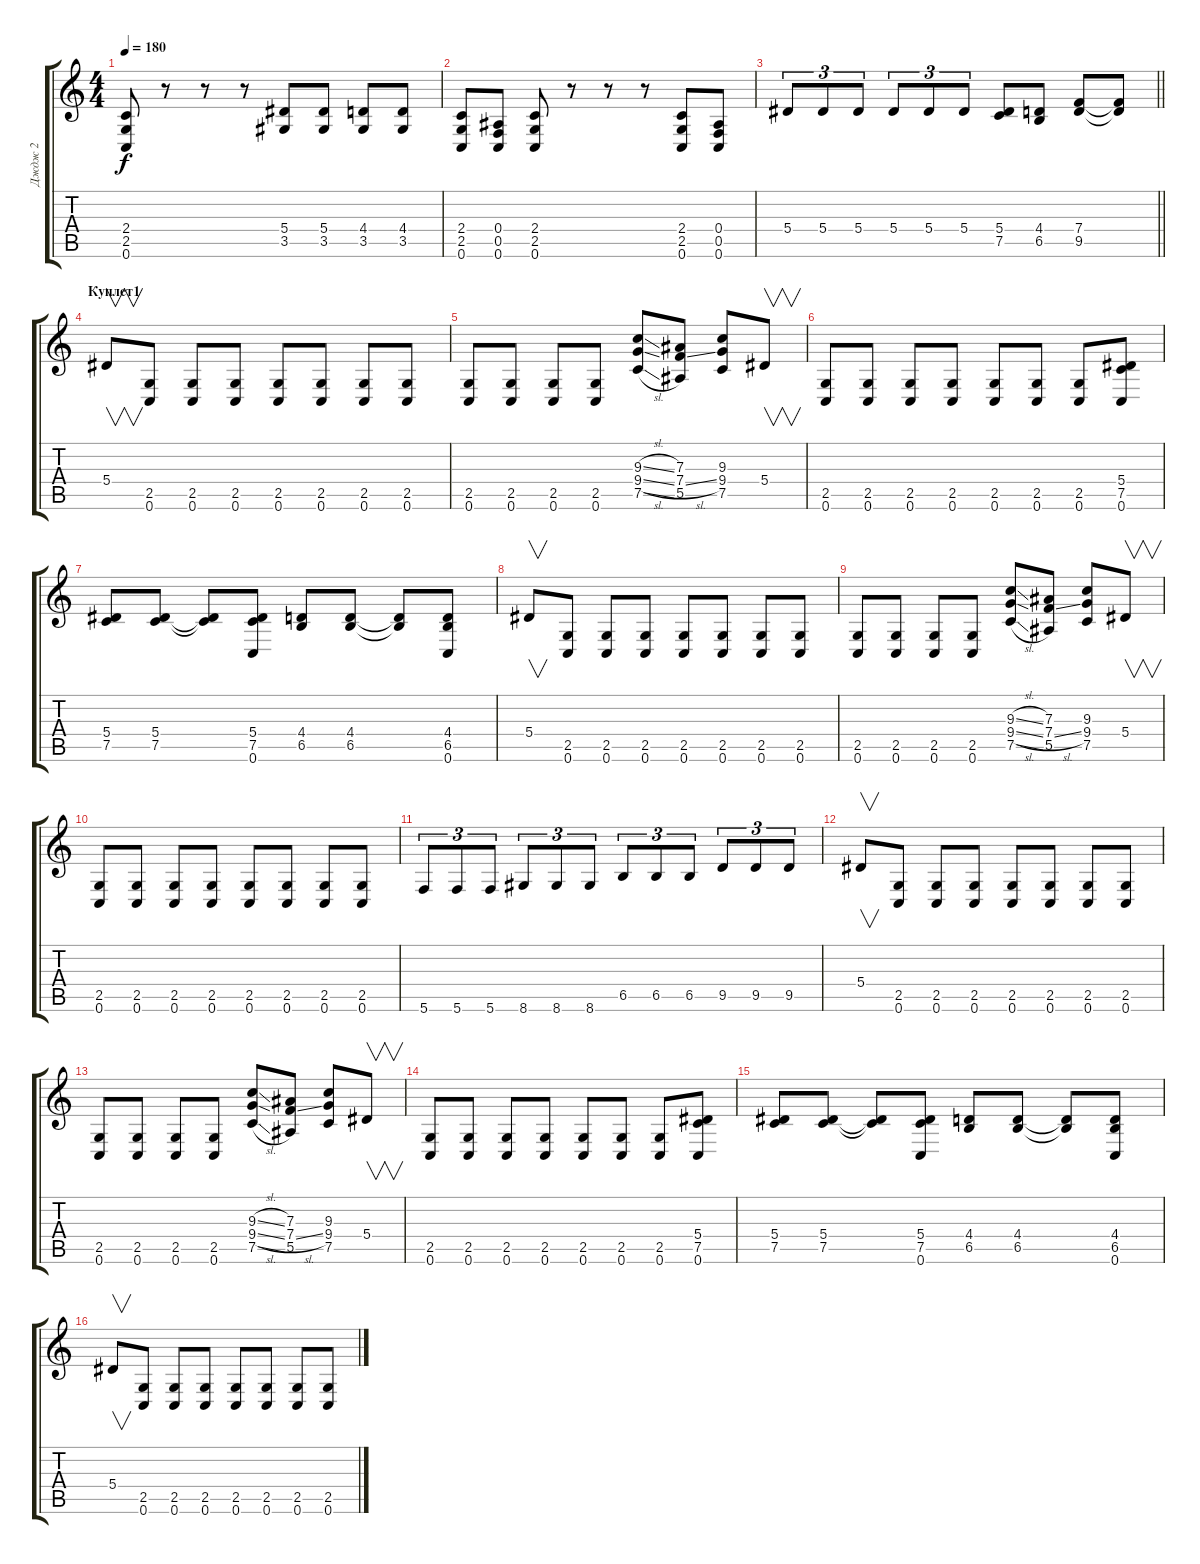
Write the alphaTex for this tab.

\track ("Дждж 2" "Дждж 2") {instrument overdrivenguitar}
\staff {score tabs}
\tuning (C4 G3 Eb3 Bb2 F2 C2) {hide}
\ts (4 4)
\tempo 180
\clef g2
\ks c
(2.4 2.5 0.6).8{dy f} r.8 r.8 r.8 (5.4 3.5).8 (5.4 3.5).8 (4.4 3.5).8 (4.4 3.5).8 |
(2.4 2.5 0.6).8 (0.4 0.5 0.6).8 (2.4 2.5 0.6).8 r.8 r.8 r.8 (2.4 2.5 0.6).8 (0.4 0.5 0.6).8 |
\barLineRight lightlight
5.4.8{tu (3 2)} 5.4.8{tu (3 2)} 5.4.8{tu (3 2)} 5.4.8{tu (3 2)} 5.4.8{tu (3 2)} 5.4.8{tu (3 2)} (5.4 7.5).8 (4.4 6.5).8 (7.4 9.5).8 (7.4{t} 9.5{t}).8 |
\section ("" "Куплет1")
5.4.8{v} (2.5 0.6).8 (2.5 0.6).8 (2.5 0.6).8 (2.5 0.6).8 (2.5 0.6).8 (2.5 0.6).8 (2.5 0.6).8 |
(2.5 0.6).8 (2.5 0.6).8 (2.5 0.6).8 (2.5 0.6).8 (9.3{sl} 9.4{sl} 7.5{sl}).8 (7.3 7.4{sl} 5.5).8 (9.3 9.4 7.5).8 5.4.8{v} |
(2.5 0.6).8 (2.5 0.6).8 (2.5 0.6).8 (2.5 0.6).8 (2.5 0.6).8 (2.5 0.6).8 (2.5 0.6).8 (5.4 7.5 0.6).8 |
(5.4 7.5).8 (5.4 7.5).8 (5.4{t} 7.5{t}).8 (5.4 7.5 0.6).8 (4.4 6.5).8 (4.4 6.5).8 (4.4{t} 6.5{t}).8 (4.4 6.5 0.6).8 |
5.4.8{v} (2.5 0.6).8 (2.5 0.6).8 (2.5 0.6).8 (2.5 0.6).8 (2.5 0.6).8 (2.5 0.6).8 (2.5 0.6).8 |
(2.5 0.6).8 (2.5 0.6).8 (2.5 0.6).8 (2.5 0.6).8 (9.3{sl} 9.4{sl} 7.5{sl}).8 (7.3 7.4{sl} 5.5).8 (9.3 9.4 7.5).8 5.4.8{v} |
(2.5 0.6).8 (2.5 0.6).8 (2.5 0.6).8 (2.5 0.6).8 (2.5 0.6).8 (2.5 0.6).8 (2.5 0.6).8 (2.5 0.6).8 |
5.6.8{tu (3 2)} 5.6.8{tu (3 2)} 5.6.8{tu (3 2)} 8.6.8{tu (3 2)} 8.6.8{tu (3 2)} 8.6.8{tu (3 2)} 6.5.8{tu (3 2)} 6.5.8{tu (3 2)} 6.5.8{tu (3 2)} 9.5.8{tu (3 2)} 9.5.8{tu (3 2)} 9.5.8{tu (3 2)} |
5.4.8{v} (2.5 0.6).8 (2.5 0.6).8 (2.5 0.6).8 (2.5 0.6).8 (2.5 0.6).8 (2.5 0.6).8 (2.5 0.6).8 |
(2.5 0.6).8 (2.5 0.6).8 (2.5 0.6).8 (2.5 0.6).8 (9.3{sl} 9.4{sl} 7.5{sl}).8 (7.3 7.4{sl} 5.5).8 (9.3 9.4 7.5).8 5.4.8{v} |
(2.5 0.6).8 (2.5 0.6).8 (2.5 0.6).8 (2.5 0.6).8 (2.5 0.6).8 (2.5 0.6).8 (2.5 0.6).8 (5.4 7.5 0.6).8 |
(5.4 7.5).8 (5.4 7.5).8 (5.4{t} 7.5{t}).8 (5.4 7.5 0.6).8 (4.4 6.5).8 (4.4 6.5).8 (4.4{t} 6.5{t}).8 (4.4 6.5 0.6).8 |
5.4.8{v} (2.5 0.6).8 (2.5 0.6).8 (2.5 0.6).8 (2.5 0.6).8 (2.5 0.6).8 (2.5 0.6).8 (2.5 0.6).8
